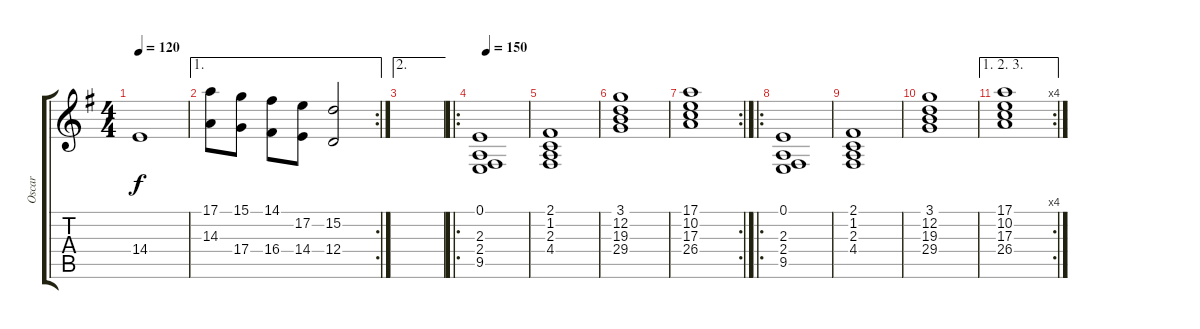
\track ("Oscar" "Oscar") {instrument synthstrings1}
\staff {score tabs}
\tuning (E4 B3 G3 D3 A2 E2) {hide}
\ts (4 4)
\tempo 120
\clef g2
\ks eminor
14.4{t}.1{dy f} |
\ae 1
\rc 2
(17.1 14.3).8 (15.1 17.4).8 (14.1 16.4).8 (17.2 14.4).8 (15.2 12.4).2 |
\ae 2
|
\ro
\tempo 150
(0.1 2.3 2.4 9.5).1{volume 6} |
(2.1 1.2 2.3 4.4).1 |
(3.1 12.2 19.3 29.4).1 |
\rc 2
(17.1 10.2 17.3 26.4).1 |
\ro
(0.1 2.3 2.4 9.5).1 |
(2.1 1.2 2.3 4.4).1 |
(3.1 12.2 19.3 29.4).1 |
\ae (1 2 3)
\rc 4
(17.1 10.2 17.3 26.4).1
